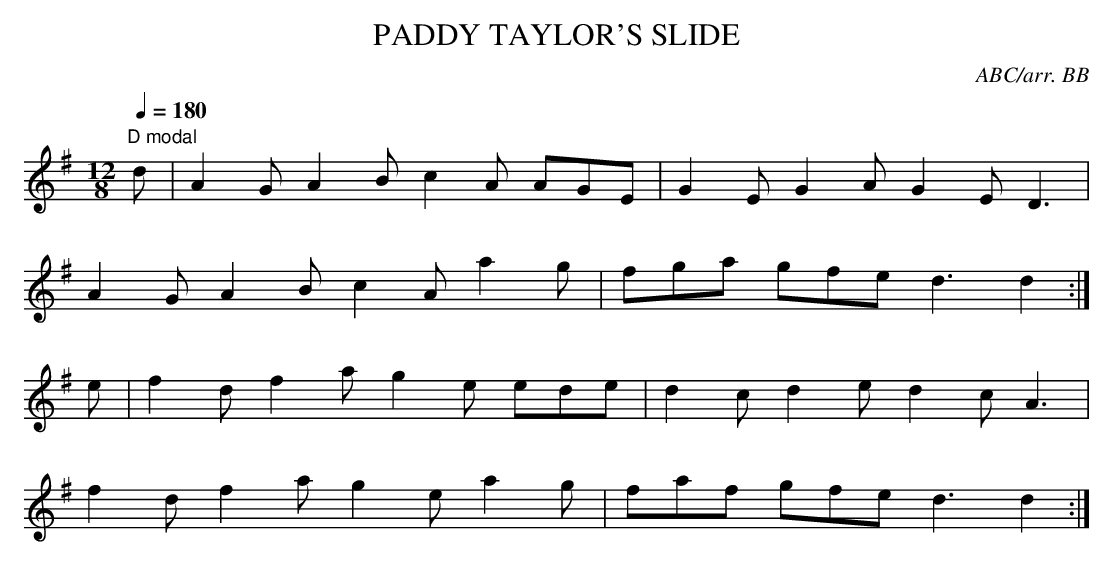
X:1
T:PADDY TAYLOR'S SLIDE
C:ABC/arr. BB
Q:1/4=180
L:1/8
M:12/8
K:G
"D modal"
d|A2G A2B c2A AGE|G2E G2A G2E D3|
A2G A2B c2A a2g|fga gfe d3 d2:|
e|f2d f2a g2e ede|d2c d2e d2c A3|
f2d f2a g2e a2g|faf gfe d3 d2:|
